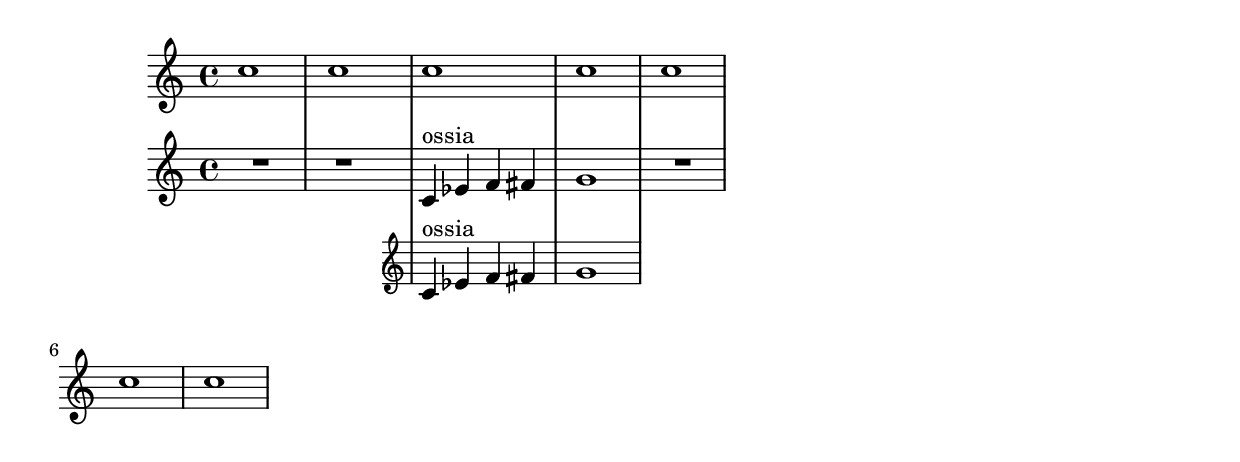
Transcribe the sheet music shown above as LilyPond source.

\header { texidoc = "A temporary ossia in an instrumental part may
    be printed using a separate, short staff. A simpler solution is 
    also given: instantiate a full staff, and let 
    @code{RemoveEmptyStaffContext} take out the unused parts.
" }

\version "2.2.0"

\score {
    \notes\relative c''
    \new StaffGroup \with {
	\remove "System_start_delimiter_engraver"
	\override SpanBar #'glyph = #":"
    } <<

	%% solution 1
	{ c1 c1
	<<
	    { c1 c1 } 
	    \new Staff \with {
		\remove "Time_signature_engraver"
	    } {
		c,4^"ossia" es f fis g1
	    }
	>>
	  c1 \break c c }

	%% solution 2
	\new Staff { R1*2 c,4^"ossia" es f fis g1 R1 * 3 }
    >>
    

    \paper {
	raggedright= ##t
	\context {\RemoveEmptyStaffContext}
	\context {
	    \ScoreContext
	    \remove System_start_delimiter_engraver
	    }
    }
}

